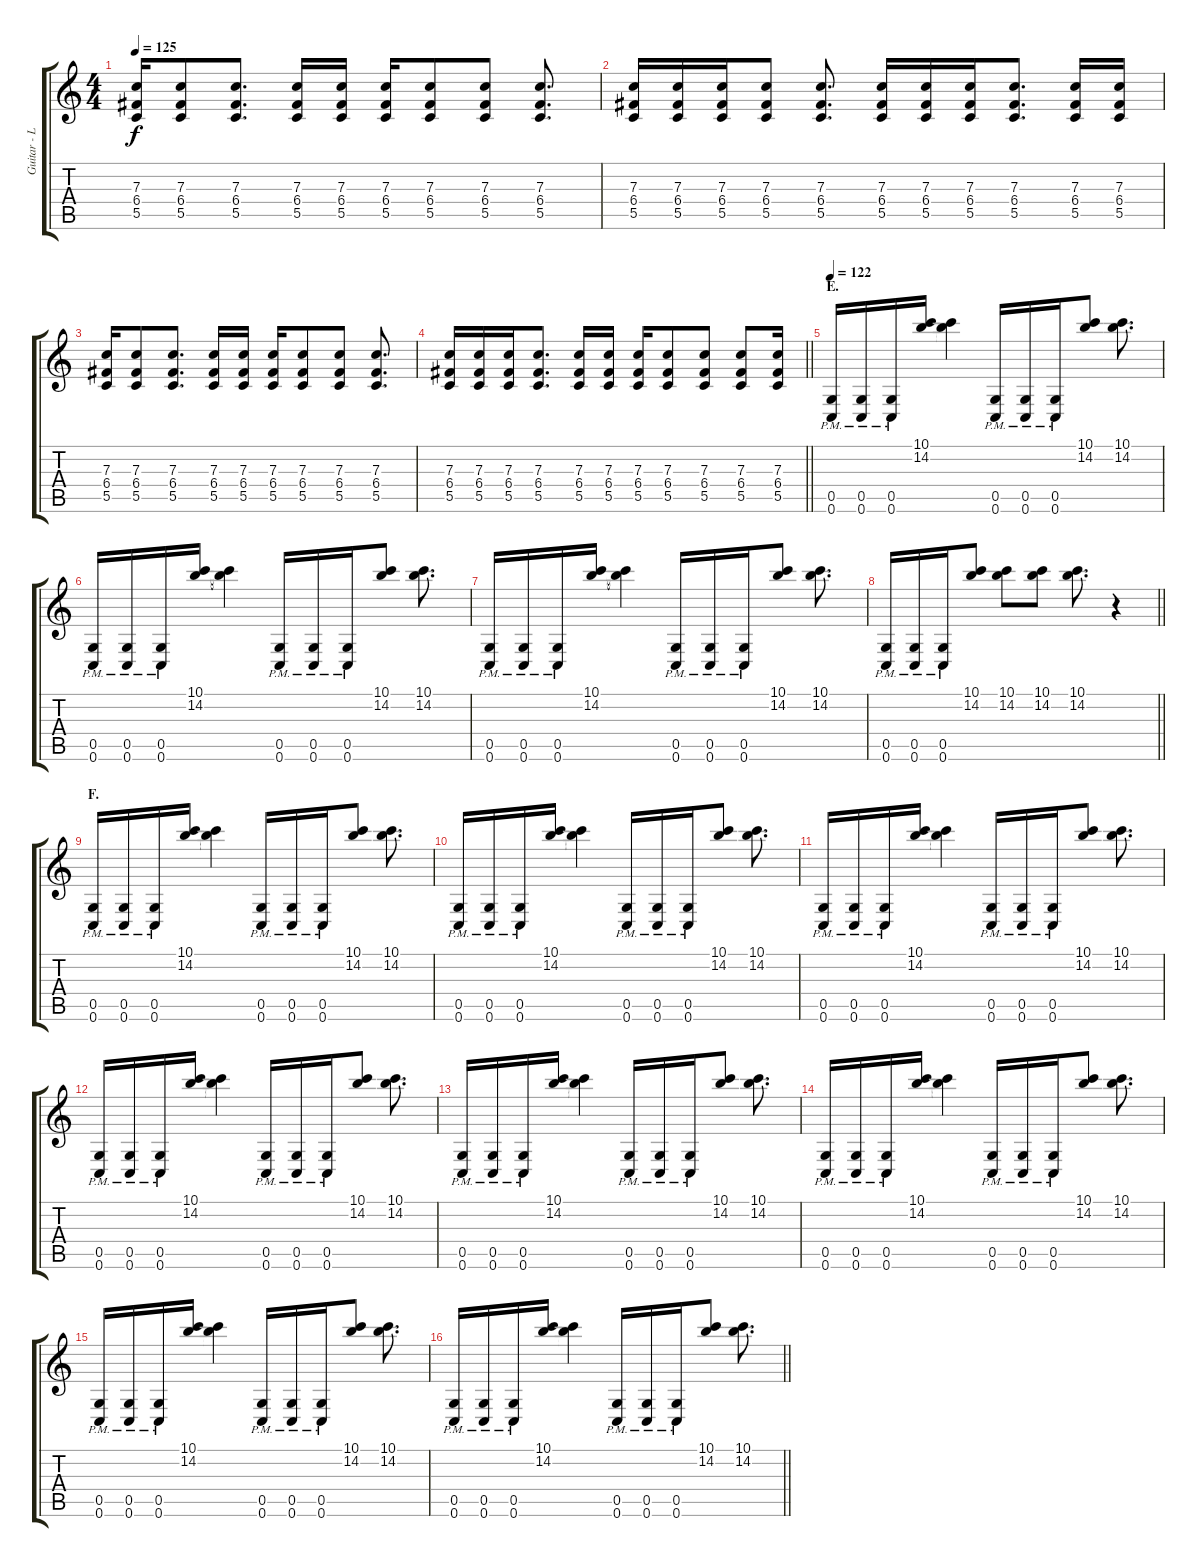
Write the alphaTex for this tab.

\track ("Guitar - Left" "Guitar - L") {instrument distortionguitar}
\staff {score tabs}
\tuning (D4 A3 F3 C3 G2 C2) {hide}
\ts (4 4)
\tempo 125
\clef g2
\ks c
(7.3 6.4 5.5).16{dy f} (7.3 6.4 5.5).8 (7.3 6.4 5.5).8{d} (7.3 6.4 5.5).16 (7.3 6.4 5.5).16 (7.3 6.4 5.5).16 (7.3 6.4 5.5).8 (7.3 6.4 5.5).8 (7.3 6.4 5.5).8{d} |
(7.3 6.4 5.5).16 (7.3 6.4 5.5).16 (7.3 6.4 5.5).16 (7.3 6.4 5.5).8 (7.3 6.4 5.5).8{d} (7.3 6.4 5.5).16 (7.3 6.4 5.5).16 (7.3 6.4 5.5).16 (7.3 6.4 5.5).8{d} (7.3 6.4 5.5).16 (7.3 6.4 5.5).16 |
(7.3 6.4 5.5).16 (7.3 6.4 5.5).8 (7.3 6.4 5.5).8{d} (7.3 6.4 5.5).16 (7.3 6.4 5.5).16 (7.3 6.4 5.5).16 (7.3 6.4 5.5).8 (7.3 6.4 5.5).8 (7.3 6.4 5.5).8{d} |
\barLineRight lightlight
(7.3 6.4 5.5).16 (7.3 6.4 5.5).16 (7.3 6.4 5.5).16 (7.3 6.4 5.5).8{d} (7.3 6.4 5.5).16 (7.3 6.4 5.5).16 (7.3 6.4 5.5).16 (7.3 6.4 5.5).8 (7.3 6.4 5.5).8 (7.3 6.4 5.5).8 (7.3 6.4 5.5).16 |
\section ("" "E.")
\tempo 122
(0.5{pm} 0.6{pm}).16 (0.5{pm} 0.6{pm}).16 (0.5{pm} 0.6{pm}).16 (10.1 14.2).16 (10.1{t} 14.2{t}).4 (0.5{pm} 0.6{pm}).16 (0.5{pm} 0.6{pm}).16 (0.5{pm} 0.6{pm}).16 (10.1 14.2).8 (10.1 14.2).8{d} |
(0.5{pm} 0.6{pm}).16 (0.5{pm} 0.6{pm}).16 (0.5{pm} 0.6{pm}).16 (10.1 14.2).16 (10.1{t} 14.2{t}).4 (0.5{pm} 0.6{pm}).16 (0.5{pm} 0.6{pm}).16 (0.5{pm} 0.6{pm}).16 (10.1 14.2).8 (10.1 14.2).8{d} |
(0.5{pm} 0.6{pm}).16 (0.5{pm} 0.6{pm}).16 (0.5{pm} 0.6{pm}).16 (10.1 14.2).16 (10.1{t} 14.2{t}).4 (0.5{pm} 0.6{pm}).16 (0.5{pm} 0.6{pm}).16 (0.5{pm} 0.6{pm}).16 (10.1 14.2).8 (10.1 14.2).8{d} |
\barLineRight lightlight
(0.5{pm} 0.6{pm}).16 (0.5{pm} 0.6{pm}).16 (0.5{pm} 0.6{pm}).16 (10.1 14.2).8 (10.1 14.2).8 (10.1 14.2).8 (10.1 14.2).8{d} r.4 |
\section ("" "F.")
(0.5{pm} 0.6{pm}).16 (0.5{pm} 0.6{pm}).16 (0.5{pm} 0.6{pm}).16 (10.1 14.2).16 (10.1{t} 14.2{t}).4 (0.5{pm} 0.6{pm}).16 (0.5{pm} 0.6{pm}).16 (0.5{pm} 0.6{pm}).16 (10.1 14.2).8 (10.1 14.2).8{d} |
(0.5{pm} 0.6{pm}).16 (0.5{pm} 0.6{pm}).16 (0.5{pm} 0.6{pm}).16 (10.1 14.2).16 (10.1{t} 14.2{t}).4 (0.5{pm} 0.6{pm}).16 (0.5{pm} 0.6{pm}).16 (0.5{pm} 0.6{pm}).16 (10.1 14.2).8 (10.1 14.2).8{d} |
(0.5{pm} 0.6{pm}).16 (0.5{pm} 0.6{pm}).16 (0.5{pm} 0.6{pm}).16 (10.1 14.2).16 (10.1{t} 14.2{t}).4 (0.5{pm} 0.6{pm}).16 (0.5{pm} 0.6{pm}).16 (0.5{pm} 0.6{pm}).16 (10.1 14.2).8 (10.1 14.2).8{d} |
(0.5{pm} 0.6{pm}).16 (0.5{pm} 0.6{pm}).16 (0.5{pm} 0.6{pm}).16 (10.1 14.2).16 (10.1{t} 14.2{t}).4 (0.5{pm} 0.6{pm}).16 (0.5{pm} 0.6{pm}).16 (0.5{pm} 0.6{pm}).16 (10.1 14.2).8 (10.1 14.2).8{d} |
(0.5{pm} 0.6{pm}).16 (0.5{pm} 0.6{pm}).16 (0.5{pm} 0.6{pm}).16 (10.1 14.2).16 (10.1{t} 14.2{t}).4 (0.5{pm} 0.6{pm}).16 (0.5{pm} 0.6{pm}).16 (0.5{pm} 0.6{pm}).16 (10.1 14.2).8 (10.1 14.2).8{d} |
(0.5{pm} 0.6{pm}).16 (0.5{pm} 0.6{pm}).16 (0.5{pm} 0.6{pm}).16 (10.1 14.2).16 (10.1{t} 14.2{t}).4 (0.5{pm} 0.6{pm}).16 (0.5{pm} 0.6{pm}).16 (0.5{pm} 0.6{pm}).16 (10.1 14.2).8 (10.1 14.2).8{d} |
(0.5{pm} 0.6{pm}).16 (0.5{pm} 0.6{pm}).16 (0.5{pm} 0.6{pm}).16 (10.1 14.2).16 (10.1{t} 14.2{t}).4 (0.5{pm} 0.6{pm}).16 (0.5{pm} 0.6{pm}).16 (0.5{pm} 0.6{pm}).16 (10.1 14.2).8 (10.1 14.2).8{d} |
\barLineRight lightlight
(0.5{pm} 0.6{pm}).16 (0.5{pm} 0.6{pm}).16 (0.5{pm} 0.6{pm}).16 (10.1 14.2).16 (10.1{t} 14.2{t}).4 (0.5{pm} 0.6{pm}).16 (0.5{pm} 0.6{pm}).16 (0.5{pm} 0.6{pm}).16 (10.1 14.2).8 (10.1 14.2).8{d}
